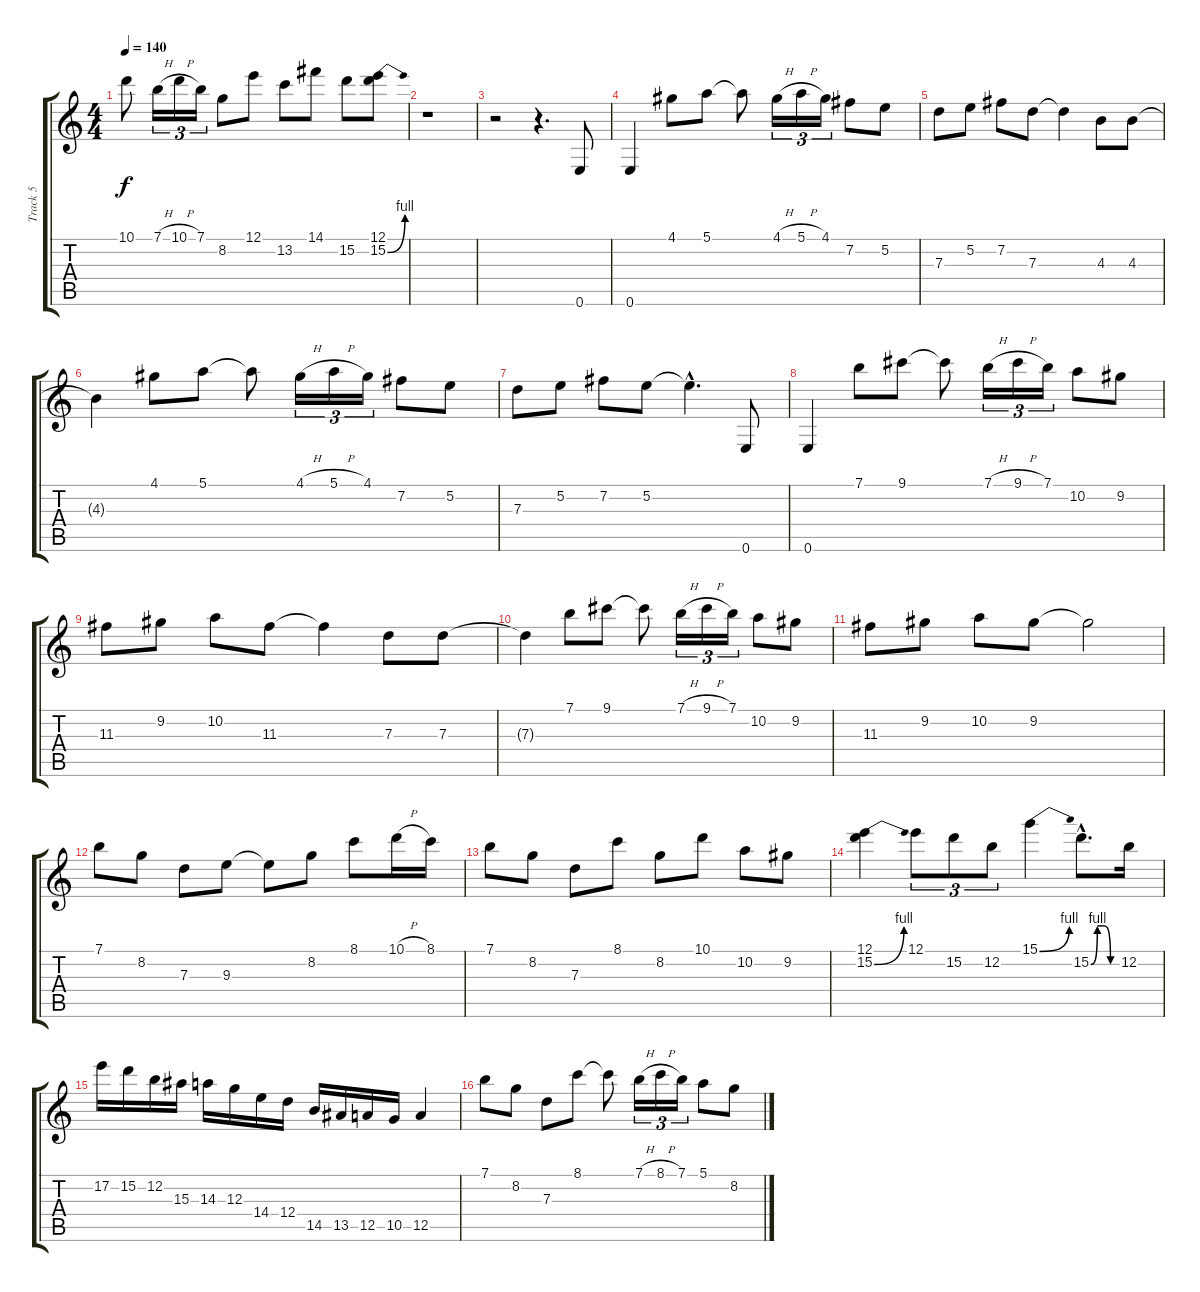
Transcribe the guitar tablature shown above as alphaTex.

\track ("Track 5" "Track 5") {instrument distortionguitar}
\staff {score tabs}
\tuning (E4 B3 G3 D3 A2 E2) {hide}
\ts (4 4)
\tempo 140
\clef g2
\ks c
10.1.8{dy f} 7.1{h}.16{tu (3 2)} 10.1{h}.16{tu (3 2)} 7.1.16{tu (3 2)} 8.2.8 12.1.8 13.2.8 14.1.8 15.2.8 (12.1 15.2{be (bend 0 0 60 4)}).8 |
r.1 |
r.2 r.4{d} 0.6.8 |
0.6.4 4.1.8 5.1.8 5.1{t}.8 4.1{h}.16{tu (3 2)} 5.1{h}.16{tu (3 2)} 4.1.16{tu (3 2)} 7.2.8 5.2.8 |
7.3.8 5.2.8 7.2.8 7.3.8 7.3{t}.4 4.3.8 4.3.8 |
4.3{t}.4 4.1.8 5.1.8 5.1{t}.8 4.1{h}.16{tu (3 2)} 5.1{h}.16{tu (3 2)} 4.1.16{tu (3 2)} 7.2.8 5.2.8 |
7.3.8 5.2.8 7.2.8 5.2.8 5.2{hac t}.4{d} 0.6.8 |
0.6.4 7.1.8 9.1.8 9.1{t}.8 7.1{h}.16{tu (3 2)} 9.1{h}.16{tu (3 2)} 7.1.16{tu (3 2)} 10.2.8 9.2.8 |
11.3.8 9.2.8 10.2.8 11.3.8 11.3{t}.4 7.3.8 7.3.8 |
7.3{t}.4 7.1.8 9.1.8 9.1{t}.8 7.1{h}.16{tu (3 2)} 9.1{h}.16{tu (3 2)} 7.1.16{tu (3 2)} 10.2.8 9.2.8 |
11.3.8 9.2.8 10.2.8 9.2.8 9.2{t}.2 |
7.1.8 8.2.8 7.3.8 9.3.8 9.3{t}.8 8.2.8 8.1.8 10.1{h}.16 8.1.16 |
7.1.8 8.2.8 7.3.8 8.1.8 8.2.8 10.1.8 10.2.8 9.2.8 |
(12.1 15.2{be (bend 0 0 60 4)}).4 12.1.8{tu (3 2)} 15.2.8{tu (3 2)} 12.2.8{tu (3 2)} 15.1{be (bend 0 0 60 4)}.4 15.2{be (custom 0 0 15 4 30 4 45 0 60 0) hac}.8{d} 12.2.16 |
17.2.16 15.2.16 12.2.16 15.3.16 14.3.16 12.3.16 14.4.16 12.4.16 14.5.16 13.5.16 12.5.16 10.5.16 12.5.4 |
7.1.8 8.2.8 7.3.8 8.1.8 8.1{t}.8 7.1{h}.16{tu (3 2)} 8.1{h}.16{tu (3 2)} 7.1.16{tu (3 2)} 5.1.8 8.2.8
